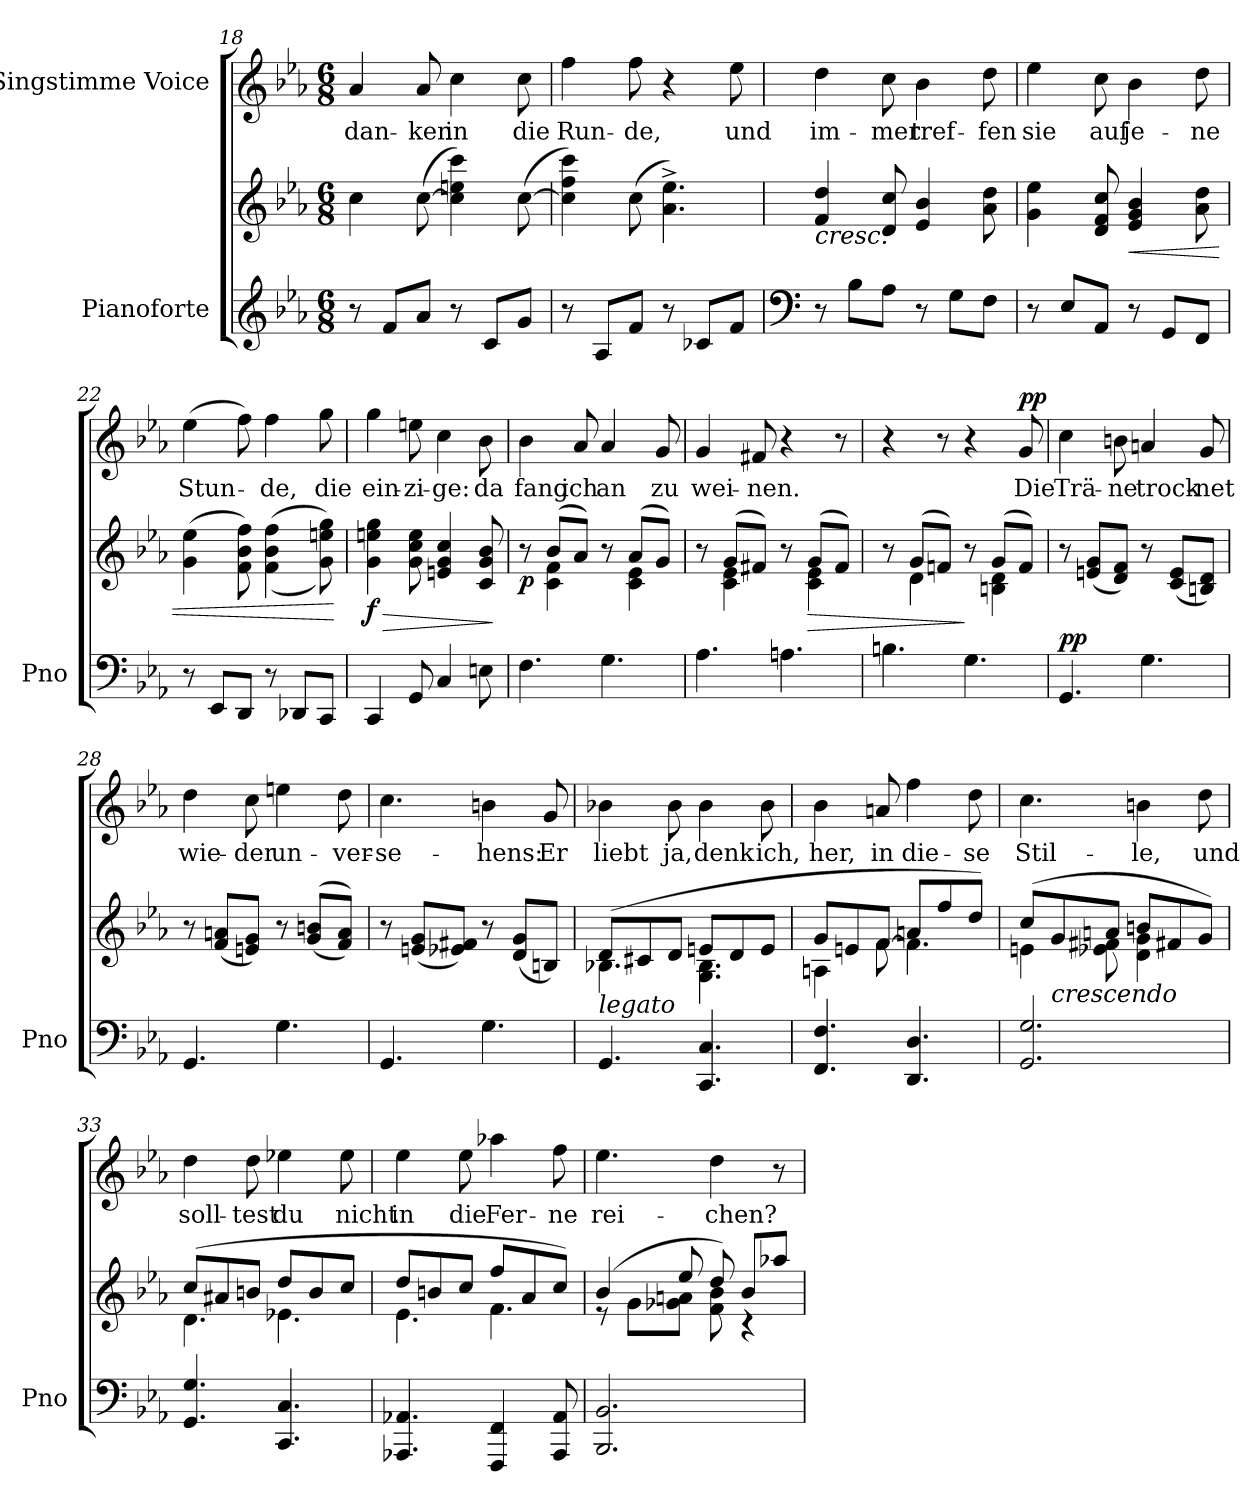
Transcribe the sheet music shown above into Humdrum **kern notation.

**kern	**kern	**dynam	**kern	**text	**dynam
*part2	*part2	*part2	*part1	*part1	*part1
*staff3	*staff2	*staff2/3	*staff1	*staff1	*staff1
*I"Pianoforte	*	*	*I"Singstimme Voice	*	*
*I'Pno	*	*	*	*	*
!!LO:PB:g=z
*clefG2	*clefG2	*	*clefG2	*	*
*k[b-e-a-]	*k[b-e-a-]	*	*k[b-e-a-]	*	*
*M6/8	*M6/8	*	*M6/8	*	*
=18	=18	=18	=18	=18	=18
!	!	!	!	!LO:LY:b	!
8r	4cc\	.	4a-/	-dan-	.
8f/L	.	.	.	.	.
!	!	!	!	!LO:LY:b	!
8a-/J	(>[8cc\	.	8a-/	-ken	.
!	!	!	!	!LO:LY:b	!
8r	4cc\] 4een\ 4ccc\)	.	4cc\	in	.
8c/L	.	.	.	.	.
!	!	!	!	!LO:LY:b	!
8g/J	(>[8cc\	.	8cc\	die	.
=19	=19	=19	=19	=19	=19
!	!	!	!	!LO:LY:b	!
8r	4cc\] 4ff\ 4ccc\)	.	4ff\	Run-	.
8A-/L	.	.	.	.	.
!	!	!	!	!LO:LY:b	!
8f/J	(>8cc\	.	8ff\	-de,	.
8r	4.a-\^ 4.ee-\^)	.	4r	.	.
8c-X/L	.	.	.	.	.
!	!	!	!	!LO:LY:b	!
8f/J	.	.	8ee-\	und	.
=20	=20	=20	=20	=20	=20
*clefF4	*	*	*	*	*
!	!LO:TX:b:i:t=cresc.	!	!	!	!
!	!	!	!	!LO:LY:b	!
8r	4f/ 4dd/	.	4dd\	im-	.
8B-\L	.	.	.	.	.
!	!	!	!	!LO:LY:b	!
8A-\J	8d/ 8cc/	.	8cc\	-mer	.
!	!	!	!	!LO:LY:b	!
8r	4e-/ 4b-/	.	4b-\	tref-	.
8G\L	.	.	.	.	.
!	!	!	!	!LO:LY:b	!
8F\J	8a-\ 8dd\	.	8dd\	-fen	.
=21	=21	=21	=21	=21	=21
!	!	!	!	!LO:LY:b	!
8r	4g\ 4ee-\	.	4ee-\	sie	.
8E-/L	.	.	.	.	.
!	!	!	!	!LO:LY:b	!
8AA-/J	8d/ 8f/ 8cc/	.	8cc\	auf	.
!	!	!LO:HP:b	!	!LO:LY:b	!
8r	4e-/ 4g/ 4b-/	<	4b-\	je-	.
8GG/L	.	.	.	.	.
!	!	!	!	!LO:LY:b	!
8FF/J	8a-\ 8dd\	.	8dd\	-ne	.
!!LO:LB:g=z
=22	=22	=22	=22	=22	=22
!	!	!	!	!LO:LY:b	!
8r	(>4g\ 4ee-\	.	(>4ee-\	Stun-	.
8EE-/L	.	.	.	.	.
8DD/J	8f\ 8b-\ 8ff\)	.	8ff\)	.	.
!	!	!	!	!LO:LY:b	!
8r	(>(>4f\ 4b-\ 4ff\	.	4ff\	-de,	.
8DD-X/L	.	.	.	.	.
!	!	!	!	!LO:LY:b	!
8CC/J	8g\ 8een\ 8gg\))	.	8gg\	die	.
.	.	[	.	.	.
=23	=23	=23	=23	=23	=23
!	!	!LO:HP:b	!	!LO:LY:b	!
!	!	!LO:DY:n=1:b	!	!	!
4CC/	4g\ 4een\ 4gg\	> f	4gg\	ein-	.
!	!	!	!	!LO:LY:b	!
8GG/	8g\ 8cc\ 8ee\	.	8een\	-zi-	.
!	!	!	!	!LO:LY:b	!
4C/	4en/ 4g/ 4cc/	.	4cc\	-ge:	.
!	!	!	!	!LO:LY:b	!
8En\	8c/ 8g/ 8b-/	.	8b-\	da	.
.	.	]	.	.	.
=24	=24	=24	=24	=24	=24
*	*^	*	*	*	*
!	!	!	!LO:DY:b	!	!LO:LY:b	!
4.F\	8r	8ryy	p	4b-\	fang	.
.	(>8b-/L	4c\ 4f\	.	.	.	.
!	!	!	!	!	!LO:LY:b	!
.	8a-/J)	.	.	8a-/	ich	.
!	!	!	!	!	!LO:LY:b	!
4.G\	8r	8ryy	.	4a-/	an	.
.	(>8a-/L	4c\ 4e-\	.	.	.	.
!	!	!	!	!	!LO:LY:b	!
.	8g/J)	.	.	8g/	zu	.
=25	=25	=25	=25	=25	=25	=25
!	!	!	!	!	!LO:LY:b	!
4.A-\	8r	8ryy	.	4g/	wei-	.
.	(>8g/L	4c\ 4e-\	.	.	.	.
!	!	!	!	!	!LO:LY:b	!
.	8f#X/J)	.	.	8f#X/	-nen.	.
4.An\	8r	8ryy	.	4r	.	.
!	!	!	!LO:HP:b	!	!	!
.	(>8g/L	4c\ 4e-\	>	.	.	.
.	8f#/J)	.	.	8r	.	.
=26	=26	=26	=26	=26	=26	=26
4.Bn\	8r	8ryy	.	4r	.	.
.	(>8g/L	4d\	.	.	.	.
.	8fn/J)	.	.	8r	.	.
4.G\	8r	8ryy	]	4r	.	.
.	(>8g/L	4Bn\ 4d\	.	.	.	.
!	!	!	!	!	!LO:LY:b	!LO:DY:a
.	8f/J)	.	.	8g/	Die	pp
*	*v	*v	*	*	*	*
!!LO:LB:g=z
=27	=27	=27	=27	=27	=27
!	!	!LO:DY:a=2	!	!LO:LY:b	!
4.GG/	8r	pp	4cc\	Trä-	.
.	(<8en/ 8g/L	.	.	.	.
!	!	!	!	!LO:LY:b	!
.	8d/ 8f/J)	.	8bn\	-ne	.
!	!	!	!	!LO:LY:b	!
4.G\	8r	.	4an/	trock-	.
.	(<8c/ 8e/L	.	.	.	.
!	!	!	!	!LO:LY:b	!
.	8Bn/ 8d/J)	.	8g/	-net	.
=28	=28	=28	=28	=28	=28
!	!	!	!	!LO:LY:b	!
4.GG/	8r	.	4dd\	wie-	.
.	(<8f/ 8an/L	.	.	.	.
!	!	!	!	!LO:LY:b	!
.	8en/ 8g/J)	.	8cc\	-der	.
!	!	!	!	!LO:LY:b	!
4.G\	8r	.	4een\	un-	.
.	(<(<8g/ 8bn/L	.	.	.	.
!	!	!	!	!LO:LY:b	!
.	8f/ 8a/J))	.	8dd\	-ver-	.
=29	=29	=29	=29	=29	=29
!	!	!	!	!LO:LY:b	!
4.GG/	8r	.	4.cc\	se-	.
.	(<8en/ 8g/L	.	.	.	.
.	8e-X/ 8f#X/J)	.	.	.	.
!	!	!	!	!LO:LY:b	!
4.G\	8r	.	4bn\	-hens:	.
.	(<8d/ 8g/L	.	.	.	.
!	!	!	!	!LO:LY:b	!
.	8Bn/J)	.	8g/	Er	.
=30	=30	=30	=30	=30	=30
*	*^	*	*	*	*
!	!LO:TX:b:i:t=legato	!	!	!	!	!
!	!	!	!	!	!LO:LY:b	!
4.GG/	(>8d/L	4.B-X\	.	4b-X\	liebt	.
.	8c#X/	.	.	.	.	.
!	!	!	!	!	!LO:LY:b	!
.	8d/J	.	.	8b-\	ja,	.
!	!	!	!	!	!LO:LY:b	!
4.CC/ 4.C/	8en/L	4.G\ 4.B-\	.	4b-\	denk	.
.	8d/	.	.	.	.	.
!	!	!	!	!	!LO:LY:b	!
.	8e/J	.	.	8b-\	ich,	.
!!LO:LB:g=z
=31	=31	=31	=31	=31	=31	=31
!	!	!	!	!	!LO:LY:b	!
4.FF/ 4.F/	8g/L	4An\	.	4b-\	her,	.
.	8en/	.	.	.	.	.
!	!	!	!	!	!LO:LY:b	!
.	[8f/J	8f\	.	8an/	in	.
!	!	!	!	!	!LO:LY:b	!
4.DD/ 4.D/	8an/L	4.f\]	.	4ff\	die-	.
.	8ff/	.	.	.	.	.
!	!	!	!	!	!LO:LY:b	!
.	8dd/J)	.	.	8dd\	-se	.
=32	=32	=32	=32	=32	=32	=32
!	!	!	!	!	!LO:LY:b	!
2.GG/ 2.G/	(>8cc/L	4en\	.	4.cc\	Stil-	.
!	!LO:TX:b:i:t=crescendo	!	!	!	!	!
.	8g/	.	.	.	.	.
.	8an/J	8e-X\ 8f#X\	.	.	.	.
!	!	!	!	!	!LO:LY:b	!
.	8bn/L	4d\ 4g\	.	4bn\	-le,	.
.	8f#X/	.	.	.	.	.
!	!	!	!	!	!LO:LY:b	!
.	8g/J)	8ryy	.	8dd\	und	.
=33	=33	=33	=33	=33	=33	=33
!	!	!	!	!	!LO:LY:b	!
4.GG/ 4.G/	(>8cc/L	4.d\	.	4dd\	soll-	.
.	8a#X/	.	.	.	.	.
!	!	!	!	!	!LO:LY:b	!
.	8bn/J	.	.	8dd\	-test	.
!	!	!	!	!	!LO:LY:b	!
4.CC/ 4.C/	8dd/L	4.e-X\	.	4ee-X\	du	.
.	8b/	.	.	.	.	.
!	!	!	!	!	!LO:LY:b	!
.	8cc/J	.	.	8ee-\	nicht	.
=34	=34	=34	=34	=34	=34	=34
!	!	!	!	!	!LO:LY:b	!
4.AAA-X/ 4.AA-X/	8dd/L	4.e-\	.	4ee-\	in	.
.	8bn/	.	.	.	.	.
!	!	!	!	!	!LO:LY:b	!
.	8cc/J	.	.	8ee-\	die	.
!	!	!	!	!	!LO:LY:b	!
4FFF/ 4FF/	8ff/L	4.f\	.	4aa-X\	Fer-	.
.	8a-/	.	.	.	.	.
!	!	!	!	!	!LO:LY:b	!
8AAA-/ 8AA-/	8cc/J)	.	.	8ff\	-ne	.
!!LO:PB:g=z
=35	=35	=35	=35	=35	=35	=35
!	!	!	!	!	!LO:LY:b	!
2.BBB-/ 2.BB-/	(>4b-/	8r	.	4.ee-\	rei-	.
.	.	8g\L	.	.	.	.
.	8ee-/	8g-X\ 8an\J	.	.	.	.
!	!	!	!	!	!LO:LY:b	!
.	8dd/)	8f\ 8b-\	.	4dd\	-chen?	.
!	!	!	!LO:DY:b	!	!	!
!	!	!	!LO:DY:n=1:b	!	!	!
.	8b-/L	4r	f other-dynamics	.	.	.
.	8aa-X/J	.	.	8r	.	.
*	*v	*v	*	*	*	*
=	=	=	=	=	=
*-	*-	*-	*-	*-	*-
